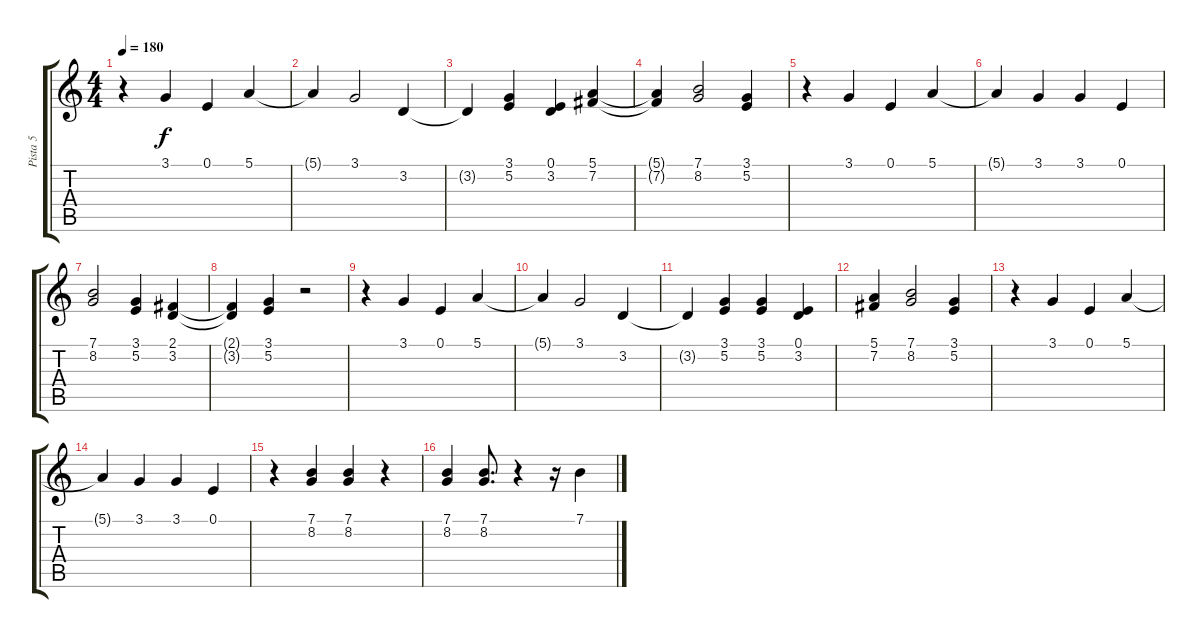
\track ("Pista 5" "Pista 5") {instrument flute}
\staff {score tabs}
\tuning (E4 B3 G3 D3 A2 E2) {hide}
\ts (4 4)
\tempo 180
\clef g2
\ks c
r.4{dy f} 3.1.4 0.1.4 5.1.4 |
5.1{t}.4 3.1.2 3.2.4 |
3.2{t}.4 (3.1 5.2).4 (0.1 3.2).4 (5.1 7.2).4 |
(5.1{t} 7.2{t}).4 (7.1 8.2).2 (3.1 5.2).4 |
r.4 3.1.4 0.1.4 5.1.4 |
5.1{t}.4 3.1.4 3.1.4 0.1.4 |
(7.1 8.2).2 (3.1 5.2).4 (2.1 3.2).4 |
(2.1{t} 3.2{t}).4 (3.1 5.2).4 r.2 |
r.4 3.1.4 0.1.4 5.1.4 |
5.1{t}.4 3.1.2 3.2.4 |
3.2{t}.4 (3.1 5.2).4 (3.1 5.2).4 (0.1 3.2).4 |
(5.1 7.2).4 (7.1 8.2).2 (3.1 5.2).4 |
r.4 3.1.4 0.1.4 5.1.4 |
5.1{t}.4 3.1.4 3.1.4 0.1.4 |
r.4 (7.1 8.2).4 (7.1 8.2).4 r.4 |
(7.1 8.2).4 (7.1 8.2).8{d} r.4 r.16 7.1.4
